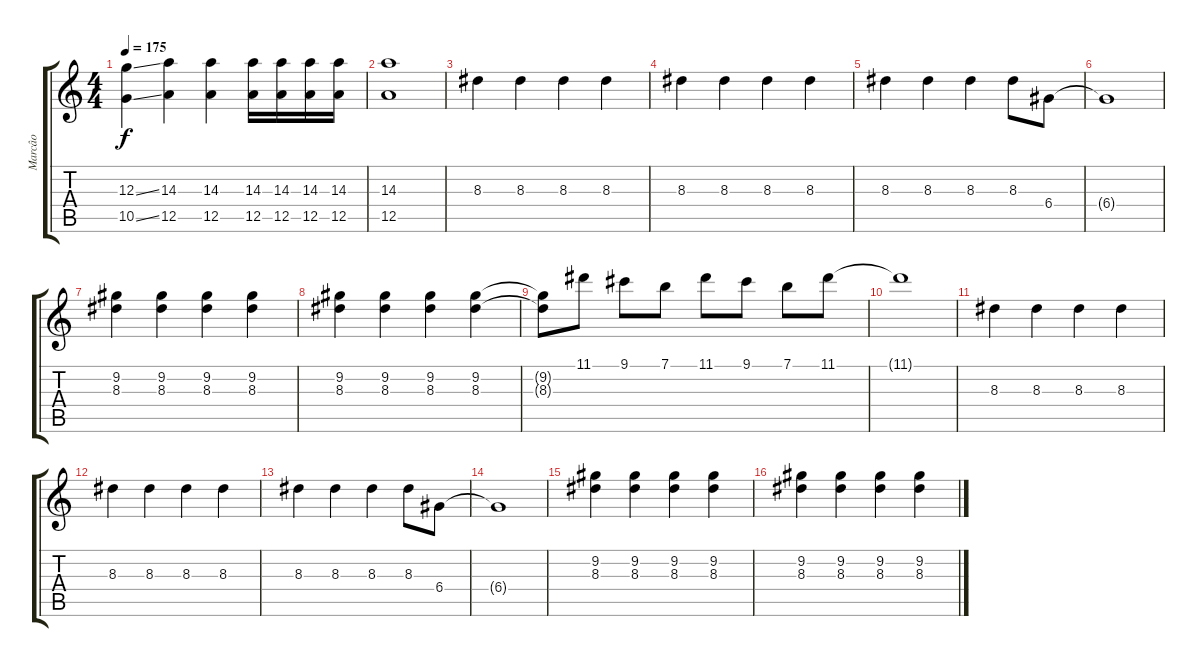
\track ("Marcâo" "Marcâo") {instrument overdrivenguitar}
\staff {score tabs}
\tuning (E4 B3 G3 D3 A2 E2) {hide}
\ts (4 4)
\tempo 175
\clef g2
\ks c
(12.3{ss} 10.5{ss}).4{dy f} (14.3 12.5).4 (14.3 12.5).4 (14.3 12.5).16 (14.3 12.5).16 (14.3 12.5).16 (14.3 12.5).16 |
(14.3 12.5).1 |
8.3.4 8.3.4 8.3.4 8.3.4 |
8.3.4 8.3.4 8.3.4 8.3.4 |
8.3.4 8.3.4 8.3.4 8.3.8 6.4.8 |
6.4{t}.1 |
(9.2 8.3).4 (9.2 8.3).4 (9.2 8.3).4 (9.2 8.3).4 |
(9.2 8.3).4 (9.2 8.3).4 (9.2 8.3).4 (9.2 8.3).4 |
(9.2{t} 8.3{t}).8 11.1.8 9.1.8 7.1.8 11.1.8 9.1.8 7.1.8 11.1.8 |
11.1{t}.1 |
8.3.4 8.3.4 8.3.4 8.3.4 |
8.3.4 8.3.4 8.3.4 8.3.4 |
8.3.4 8.3.4 8.3.4 8.3.8 6.4.8 |
6.4{t}.1 |
(9.2 8.3).4 (9.2 8.3).4 (9.2 8.3).4 (9.2 8.3).4 |
(9.2 8.3).4 (9.2 8.3).4 (9.2 8.3).4 (9.2 8.3).4
